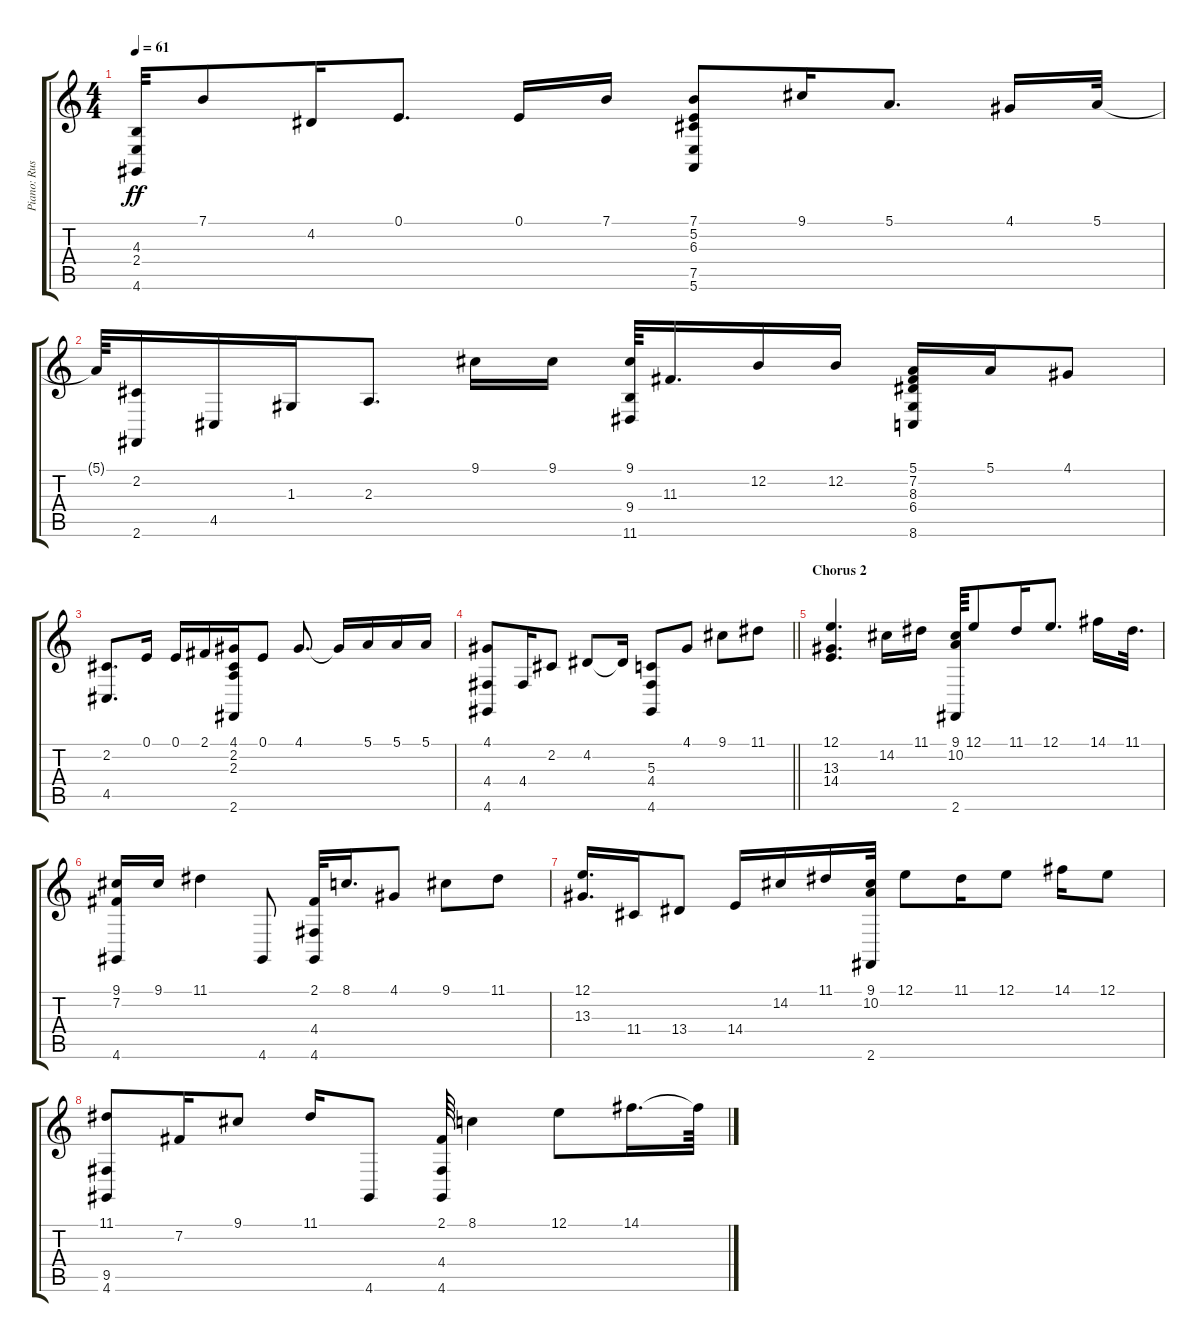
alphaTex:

\track ("Piano: Russ Desalvo" "Piano: Rus") {instrument acousticgrandpiano}
\staff {score tabs}
\tuning (E4 B3 G3 D3 A2 E2) {hide}
\ts (4 4)
\tempo 61
\clef g2
\ks c
(4.3 2.4 4.6).32{dy ff} 7.1.8 4.2.16 0.1.8{d} 0.1.16 7.1.16 (7.1 5.2 6.3 7.5 5.6).8 9.1.16 5.1.8{d} 4.1.16 5.1.32 |
5.1{t}.64 (2.2 2.6).16 4.5.16 1.3.16 2.3.8{d} 9.1.16 9.1.16 (9.1 9.4 11.6).64 11.3.16{d} 12.2.16 12.2.16 (5.1 7.2 8.3 6.4 8.6).16 5.1.16 4.1.8 |
(2.2 4.5).8{d} 0.1.16 0.1.16 2.1.16 (4.1 2.2 2.3 2.6).16 0.1.8 4.1.8{d} 4.1{t}.16 5.1.16 5.1.16 5.1.16 |
\barLineRight lightlight
(4.1 4.4 4.6).8 4.4.16 2.2.8 4.2.8 4.2{t}.16 (5.3 4.4 4.6).8 4.1.8 9.1.8 11.1.8 |
\section ("" "Chorus 2")
(12.1 13.3 14.4).4{d} 14.2.16 11.1.16 (9.1 10.2 2.6).64 12.1.8 11.1.16 12.1.8{d} 14.1.16 11.1.32{d} |
(9.1 7.2 4.6).16 9.1.16 11.1.4 4.6.8 (2.1 4.4 4.6).32 8.1.16{d} 4.1.8 9.1.8 11.1.8 |
(12.1 13.3).16{d} 11.4.16 13.4.8 14.4.16 14.2.16 11.1.16 (9.1 10.2 2.6).32 12.1.8 11.1.16 12.1.8 14.1.16 12.1.8 |
(11.1 9.5 4.6).8 7.2.16 9.1.8 11.1.16 4.6.8 (2.1 4.4 4.6).64 8.1.4 12.1.8 14.1.16{d} 14.1{t}.64
